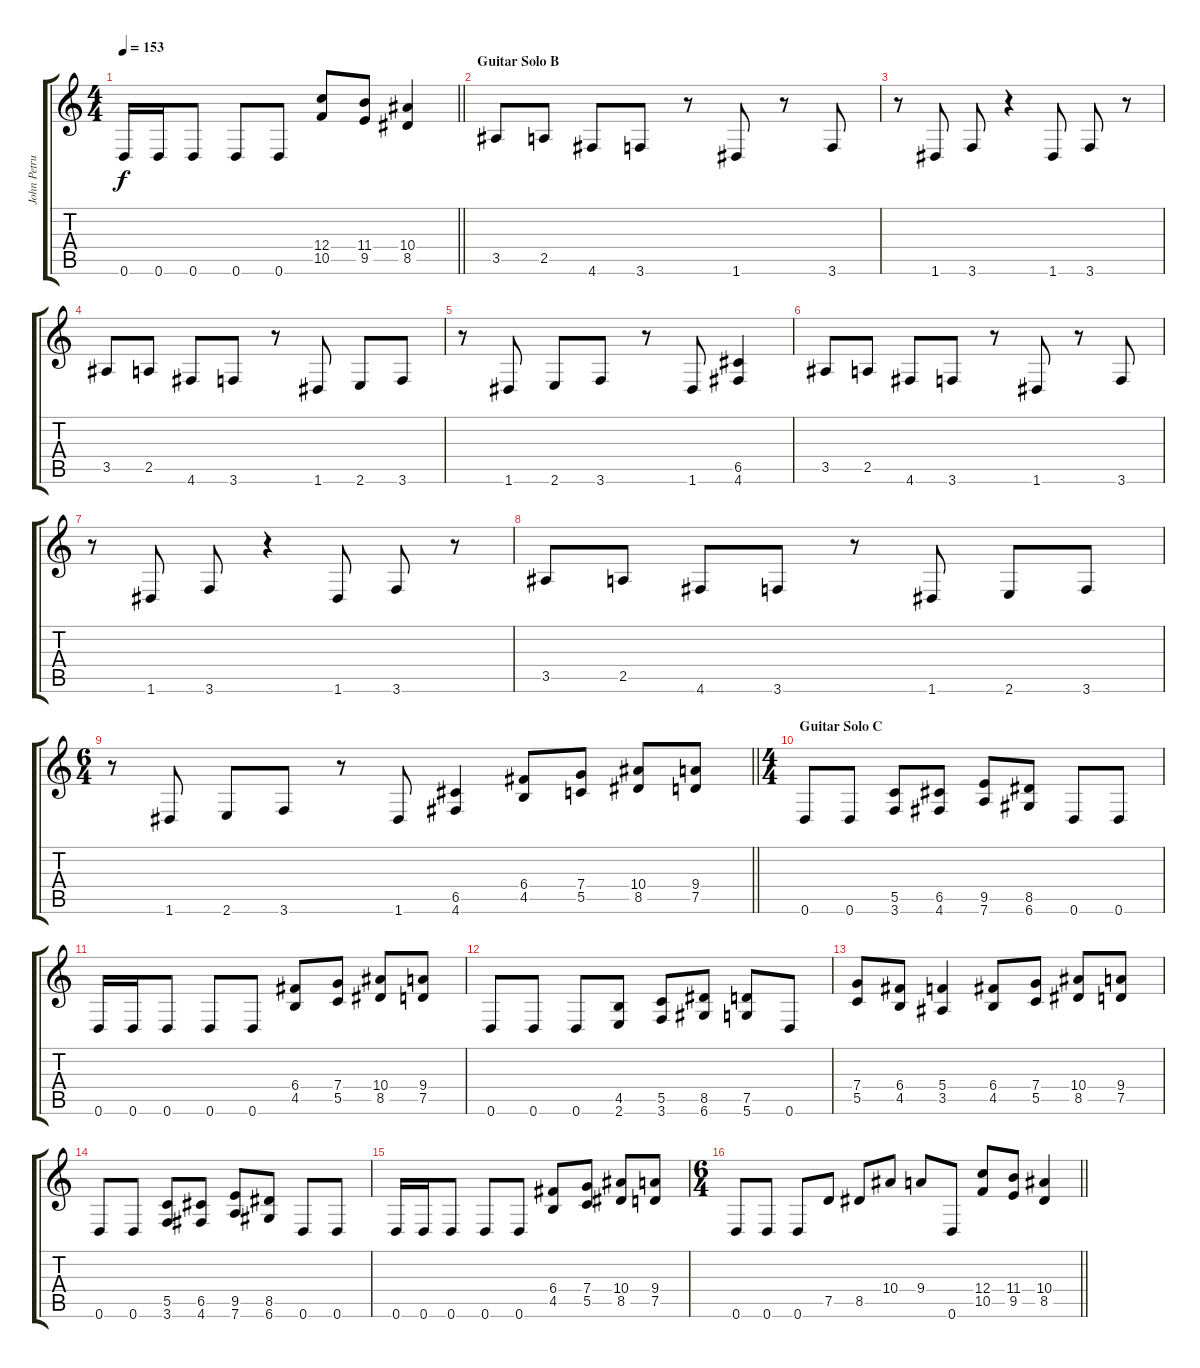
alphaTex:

\track ("John Petrucci Rhythm" "John Petru") {instrument electricguitarjazz}
\staff {score tabs}
\tuning (D4 A3 F3 C3 G2 D2) {hide}
\ts (4 4)
\tempo 153
\clef g2
\barLineRight lightlight
\ks c
0.6.16{dy f} 0.6.16 0.6.8 0.6.8 0.6.8 (12.4 10.5).8 (11.4 9.5).8 (10.4 8.5).4 |
\section ("" "Guitar Solo B")
3.5.8 2.5.8 4.6.8 3.6.8 r.8 1.6.8 r.8 3.6.8 |
r.8 1.6.8 3.6.8 r.4 1.6.8 3.6.8 r.8 |
3.5.8 2.5.8 4.6.8 3.6.8 r.8 1.6.8 2.6.8 3.6.8 |
r.8 1.6.8 2.6.8 3.6.8 r.8 1.6.8 (6.5 4.6).4 |
3.5.8 2.5.8 4.6.8 3.6.8 r.8 1.6.8 r.8 3.6.8 |
r.8 1.6.8 3.6.8 r.4 1.6.8 3.6.8 r.8 |
3.5.8 2.5.8 4.6.8 3.6.8 r.8 1.6.8 2.6.8 3.6.8 |
\ts (6 4)
\barLineRight lightlight
r.8 1.6.8 2.6.8 3.6.8 r.8 1.6.8 (6.5 4.6).4 (6.4 4.5).8 (7.4 5.5).8 (10.4 8.5).8 (9.4 7.5).8 |
\ts (4 4)
\section ("" "Guitar Solo C")
0.6.8 0.6.8 (5.5 3.6).8 (6.5 4.6).8 (9.5 7.6).8 (8.5 6.6).8 0.6.8 0.6.8 |
0.6.16 0.6.16 0.6.8 0.6.8 0.6.8 (6.4 4.5).8 (7.4 5.5).8 (10.4 8.5).8 (9.4 7.5).8 |
0.6.8 0.6.8 0.6.8 (4.5 2.6).8 (5.5 3.6).8 (8.5 6.6).8 (7.5 5.6).8 0.6.8 |
(7.4 5.5).8 (6.4 4.5).8 (5.4 3.5).4 (6.4 4.5).8 (7.4 5.5).8 (10.4 8.5).8 (9.4 7.5).8 |
0.6.8 0.6.8 (5.5 3.6).8 (6.5 4.6).8 (9.5 7.6).8 (8.5 6.6).8 0.6.8 0.6.8 |
0.6.16 0.6.16 0.6.8 0.6.8 0.6.8 (6.4 4.5).8 (7.4 5.5).8 (10.4 8.5).8 (9.4 7.5).8 |
\ts (6 4)
\barLineRight lightlight
0.6.8 0.6.8 0.6.8 7.5.8 8.5.8 10.4.8 9.4.8 0.6.8 (12.4 10.5).8 (11.4 9.5).8 (10.4 8.5).4
